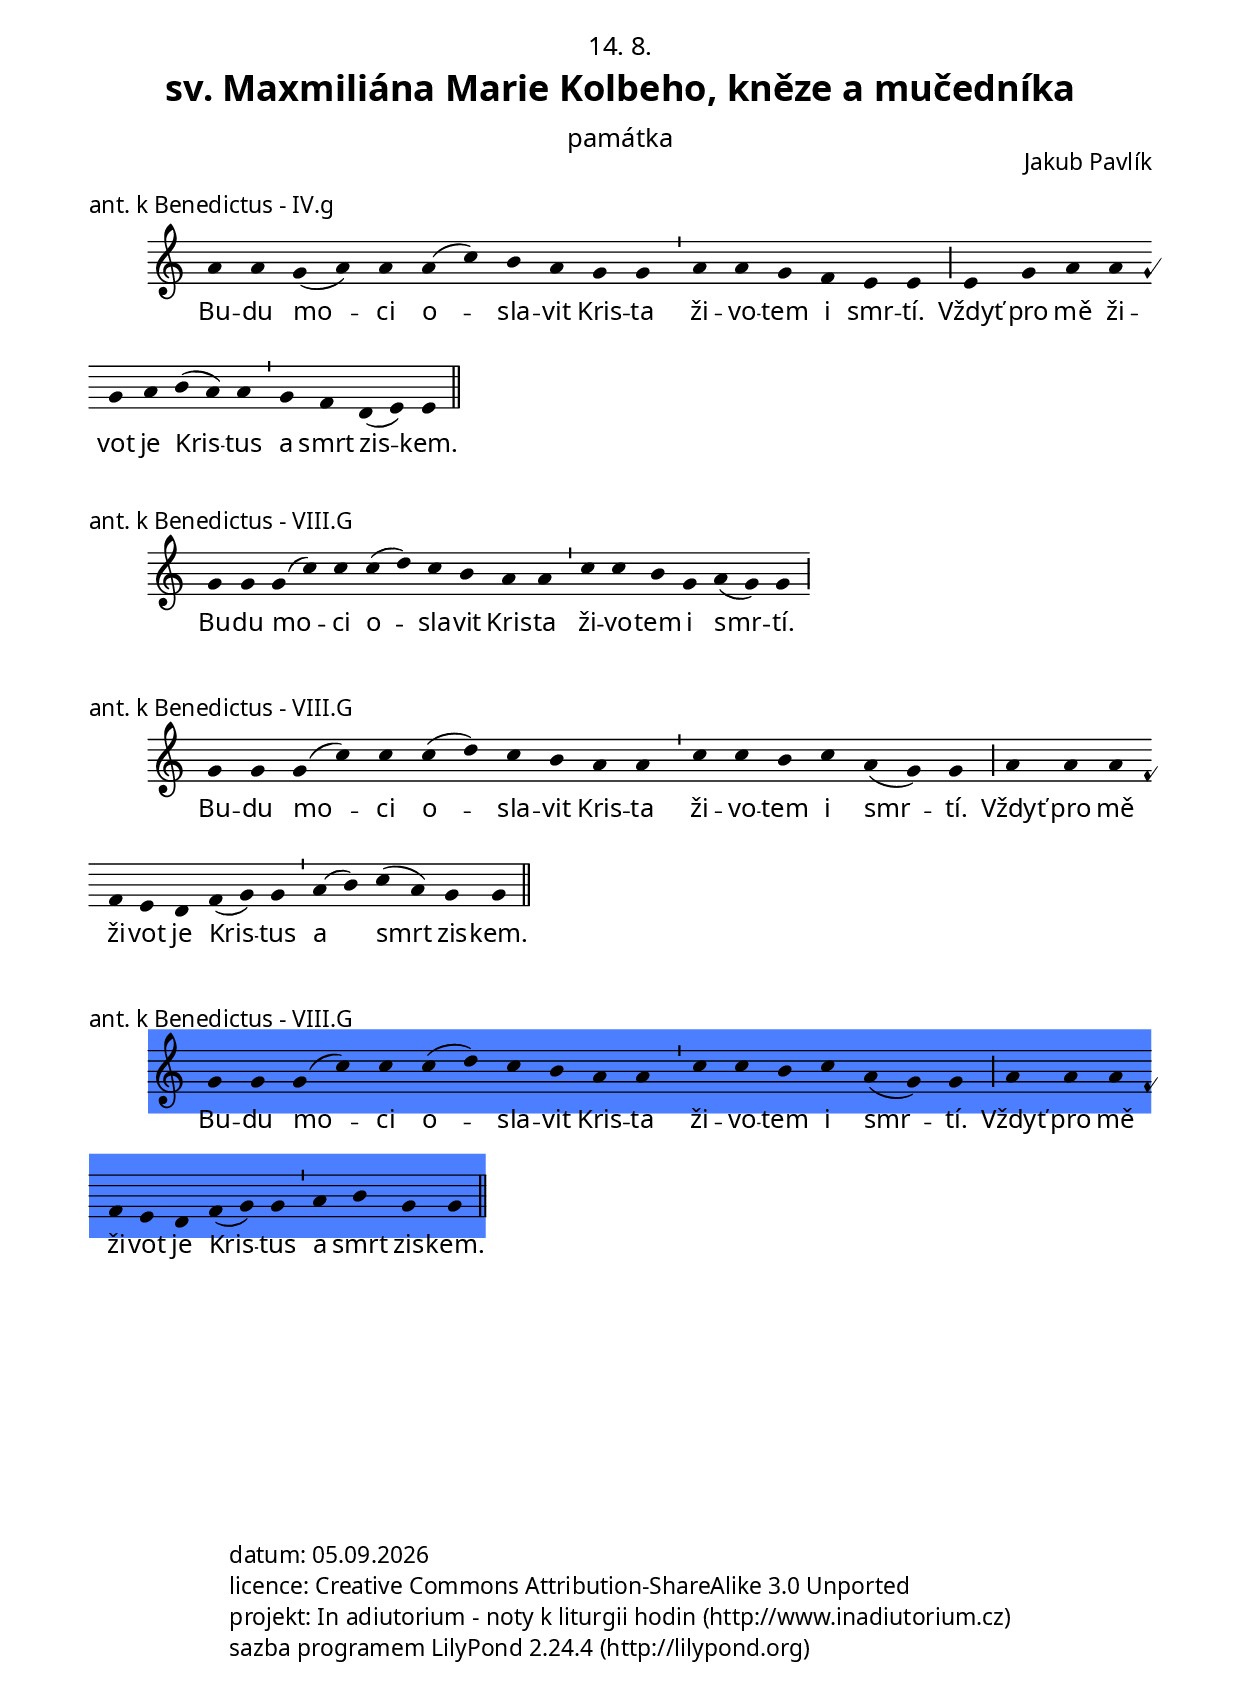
\version "2.19.16"

\include "../spolecne.ly"

\header {
  title = \markup\titleSvatek
            "sv. Maxmiliána Marie Kolbeho, kněze a mučedníka"
            "památka"
            "14. 8."
  composer = "Jakub Pavlík"
}

\score {
  \relative c'' {
    \choralniRezim
    a4 a g( a) a a( c) b a g g \barMin
    a a g f e e \barMaior
    e g a a g a b( a) a \barMin
    g f d( e) e \barFinalis
  }
  \addlyrics {
    Bu -- du mo -- ci o -- sla -- vit Kris -- ta
    ži -- vo -- tem i smr -- tí.
    Vždyť pro mě ži -- vot je Kris -- tus
    a smrt zis -- kem.
  }
  \header {
    quid = "ant. k Benedictus"
    modus = "IV"
    differentia = "g"
    psalmus = ""
    id = "aben"
    piece = \markup {\sestavTitulekBezZalmu}
  }
}

\score {
  \relative c'' {
    \choralniRezim
    g4 g g( c) c c( d) c b a a \barMin
    c c b g a( g) g \barMaior

  }
  \addlyrics {
    Bu -- du mo -- ci o -- sla -- vit Kris -- ta
    ži -- vo -- tem i smr -- tí.
    Vždyť pro mě ži -- vot je Kris -- tus
    a smrt zis -- kem.
  }
  \header {
    quid = "ant. k Benedictus"
    modus = "VIII"
    differentia = "G"
    psalmus = ""
    id = "aben"
    piece = \markup {\sestavTitulekBezZalmu}
  }
}

\score {
  \relative c'' {
    \choralniRezim
    g4 g g( c) c c( d) c b a a \barMin
    c c b c a( g) g \barMaior
    a a a f e d f( g) g \barMin
    a( b) c( a) g g \barFinalis
  }
  \addlyrics {
    Bu -- du mo -- ci o -- sla -- vit Kris -- ta
    ži -- vo -- tem i smr -- tí.
    Vždyť pro mě ži -- vot je Kris -- tus
    a smrt zis -- kem.
  }
  \header {
    quid = "ant. k Benedictus"
    modus = "VIII"
    differentia = "G"
    psalmus = ""
    id = "aben"
    piece = \markup {\sestavTitulekBezZalmu}
  }
}

\score {
  \relative c'' {
    \zvyraznovacModry
    \choralniRezim
    g4 g g( c) c c( d) c b a a \barMin
    c c b c a( g) g \barMaior
    a a a f e d f( g) g \barMin
    a b g g \barFinalis
  }
  \addlyrics {
    Bu -- du mo -- ci o -- sla -- vit Kris -- ta
    ži -- vo -- tem i smr -- tí.
    Vždyť pro mě ži -- vot je Kris -- tus
    a smrt zis -- kem.
  }
  \header {
    quid = "ant. k Benedictus"
    modus = "VIII"
    differentia = "G"
    psalmus = ""
    id = "aben"
    piece = \markup {\sestavTitulekBezZalmu}
  }
}